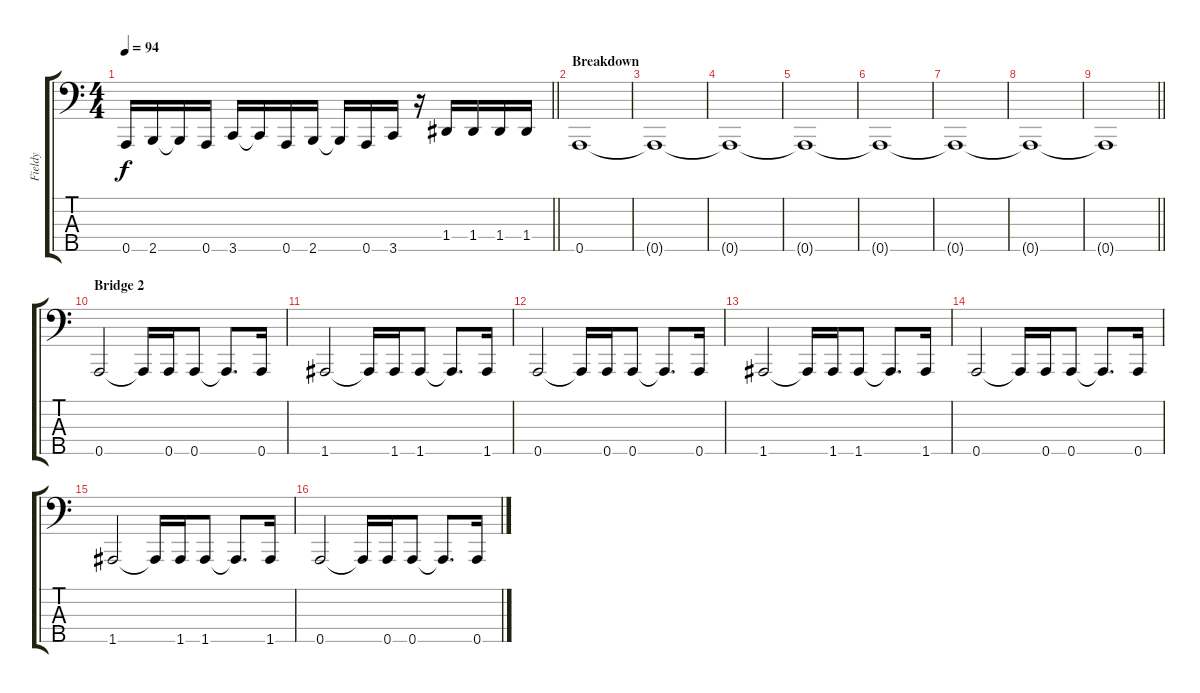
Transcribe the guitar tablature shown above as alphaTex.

\track ("Fieldy" "Fieldy") {instrument electricbasspick}
\staff {score tabs}
\tuning (F2 C2 G1 D1 A0) {hide}
\ts (4 4)
\tempo 94
\clef f4
\barLineRight lightlight
\ks c
0.5.16{dy f} 2.5.16 2.5{t}.16 0.5.16 3.5.16 3.5{t}.16 0.5.16 2.5.16 2.5{t}.16 0.5.16 3.5.16 r.16 1.4.16 1.4.16 1.4.16 1.4.16 |
\section ("" "Breakdown")
0.5.1 |
0.5{t}.1 |
0.5{t}.1 |
0.5{t}.1 |
0.5{t}.1 |
0.5{t}.1 |
0.5{t}.1 |
\barLineRight lightlight
0.5{t}.1 |
\section ("" "Bridge 2")
0.5.2 0.5{t}.16 0.5.16 0.5.8 0.5{t}.8{d} 0.5.16 |
1.5.2 1.5{t}.16 1.5.16 1.5.8 1.5{t}.8{d} 1.5.16 |
0.5.2 0.5{t}.16 0.5.16 0.5.8 0.5{t}.8{d} 0.5.16 |
1.5.2 1.5{t}.16 1.5.16 1.5.8 1.5{t}.8{d} 1.5.16 |
0.5.2 0.5{t}.16 0.5.16 0.5.8 0.5{t}.8{d} 0.5.16 |
1.5.2 1.5{t}.16 1.5.16 1.5.8 1.5{t}.8{d} 1.5.16 |
0.5.2 0.5{t}.16 0.5.16 0.5.8 0.5{t}.8{d} 0.5.16
